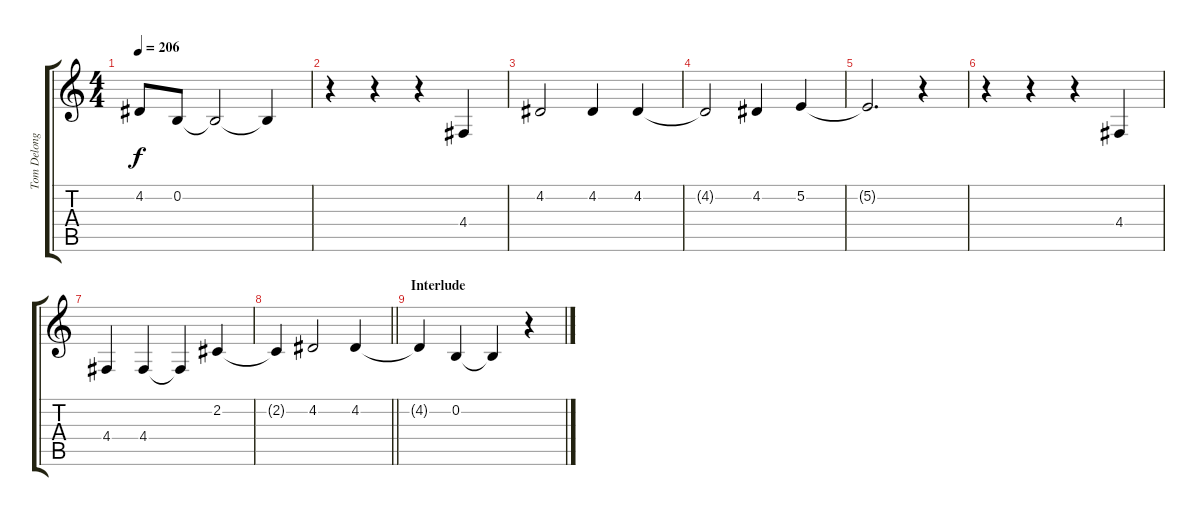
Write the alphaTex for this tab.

\track ("Tom Delonge - Vocals" "Tom Delong") {instrument altosax}
\staff {score tabs}
\tuning (E4 B3 G3 D3 A2 E2) {hide}
\ts (4 4)
\tempo 206
\clef g2
\ks c
4.2{t}.8{dy f} 0.2.8 0.2{t}.2 0.2{t}.4 |
r.4 r.4 r.4 4.4.4 |
4.2.2 4.2.4 4.2.4 |
4.2{t}.2 4.2.4 5.2.4 |
5.2{t}.2{d} r.4 |
r.4 r.4 r.4 4.4.4 |
4.4.4 4.4.4 4.4{t}.4 2.2.4 |
\barLineRight lightlight
2.2{t}.4 4.2.2 4.2.4 |
\section ("" "Interlude")
4.2{t}.4 0.2.4 0.2{t}.4 r.4
